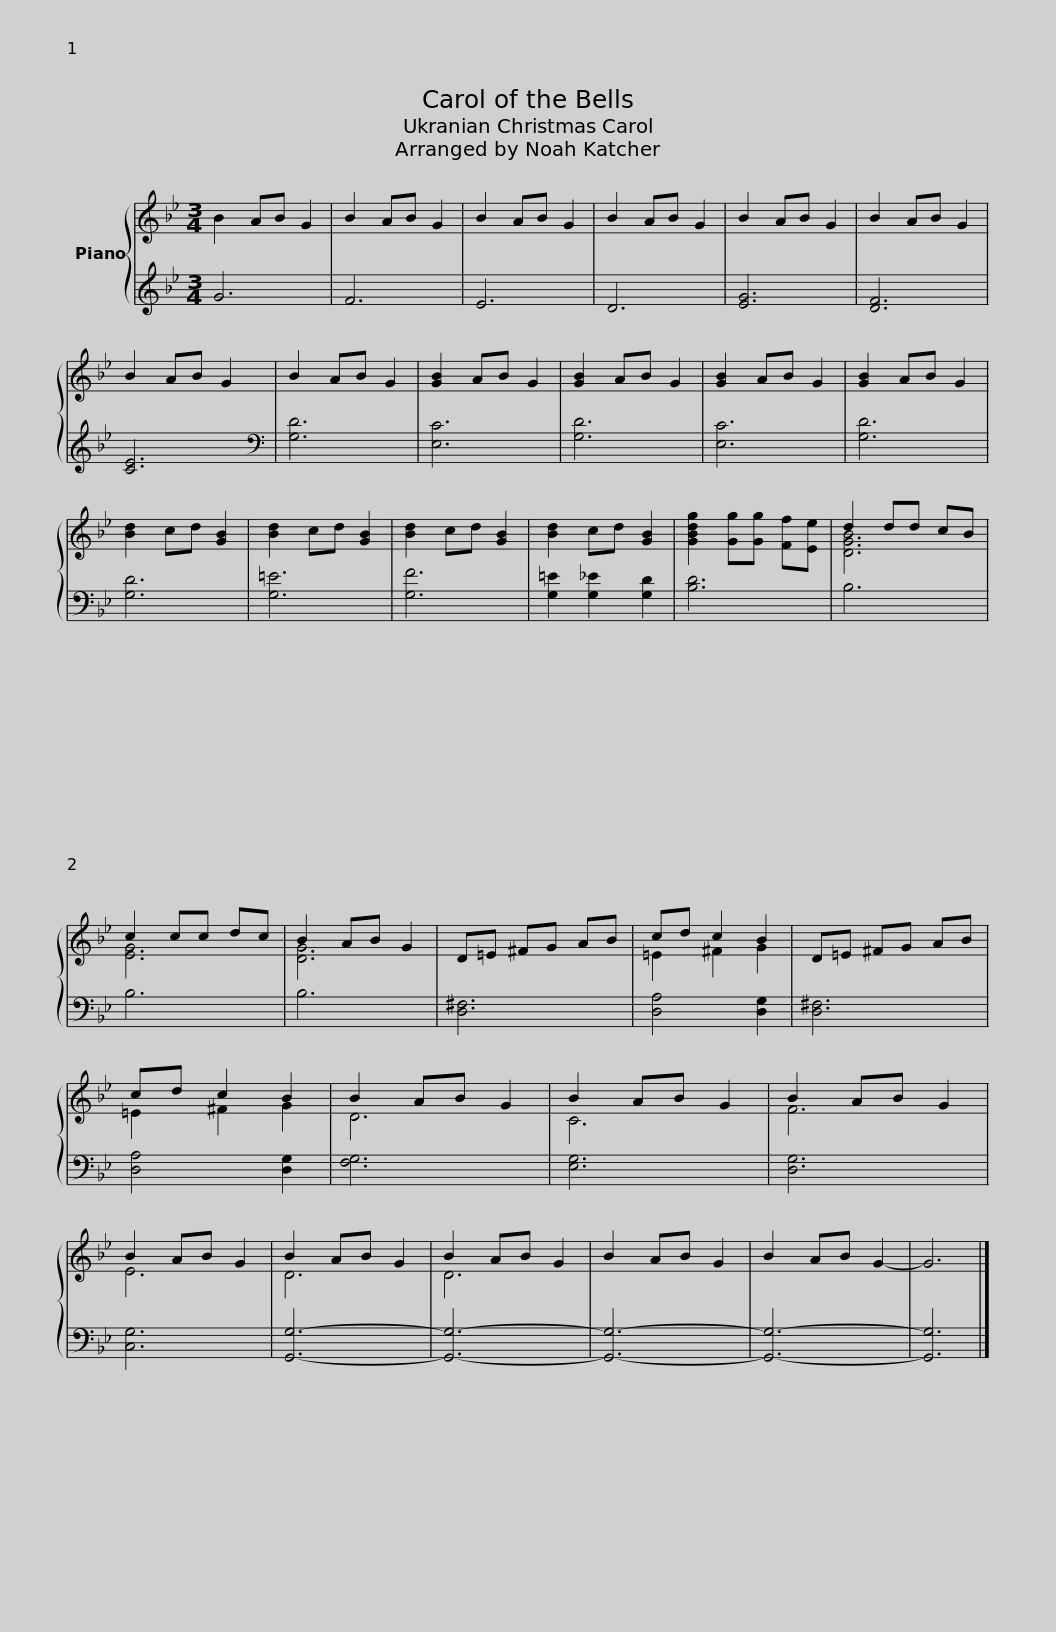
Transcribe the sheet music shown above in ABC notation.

X:1
%%score { ( 1 3 ) | 2 }
L:1/8
M:3/4
I:linebreak $
K:Bb
V:1 treble
V:3 treble
V:2 treble
V:1
 B2 AB G2 | B2 AB G2 | B2 AB G2 | B2 AB G2 | B2 AB G2 | %5
 B2 AB G2 | B2 AB G2 | B2 AB G2 | [GB]2 AB G2 |$ [GB]2 AB G2 | %10
 [GB]2 AB G2 | [GB]2 AB G2 | [Bd]2 cd [GB]2 | [Bd]2 cd [GB]2 | [Bd]2 cd [GB]2 | %15
 [Bd]2 cd [GB]2 | [GBdg]2 [Gg][Gg] [Ff][Ee] |$ d2 dd cB | c2 cc dc | B2 AB G2 | %20
 D=E ^FG AB | cd c2 B2 | D=E ^FG AB | cd c2 B2 |$ B2 AB G2 | %25
 B2 AB G2 | B2 AB G2 | B2 AB G2 | B2 AB G2 | B2 AB G2 | %30
 B2 AB G2 | B2 AB G2- | G6 |] %33
V:2
 G6 | F6 | E6 | D6 | [EG]6 | %5
 [DF]6 | [CE]6 |[K:bass] [G,D]6 | [E,C]6 |$ [G,D]6 | %10
 [E,C]6 | [G,D]6 | [G,D]6 | [G,=E]6 | [G,F]6 | %15
 [G,=E]2 [G,_E]2 [G,D]2 | [B,D]6 |$ B,6 | B,6 | B,6 | %20
 [D,^F,]6 | [D,A,]4 [D,G,]2 | [D,^F,]6 | [D,A,]4 [D,G,]2 |$ [F,G,]6 | %25
 [E,G,]6 | [D,G,]6 | [C,G,]6 | [G,,G,]6- | [G,,G,]6- | %30
 [G,,G,]6- | [G,,G,]6- | [G,,G,]6 |] %33
V:3
 x6 | x6 | x6 | x6 | x6 | %5
 x6 | x6 | x6 | x6 |$ x6 | %10
 x6 | x6 | x6 | x6 | x6 | %15
 x6 | x6 |$ [DGB]6 | [EG]6 | [DG]6 | %20
 x6 | =E2 ^F2 G2 | x6 | =E2 ^F2 G2 |$ D6 | %25
 C6 | F6 | E6 | D6 | D6 | %30
 x6 | x6 | x6 |] %33
